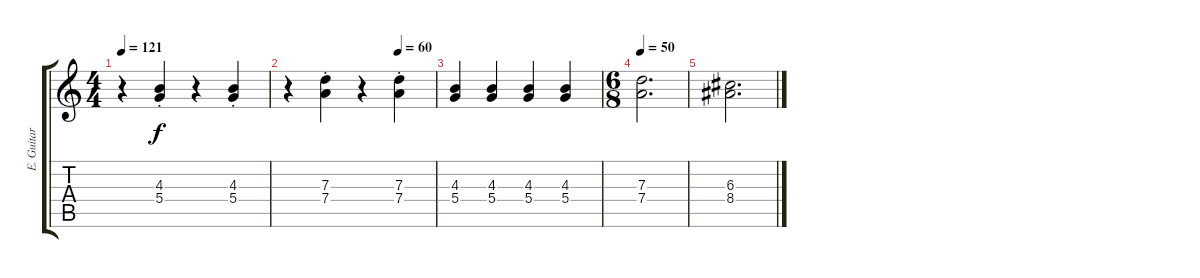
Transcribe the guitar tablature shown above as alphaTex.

\track ("E. Guitar II" "E. Guitar ") {instrument electricguitarclean}
\staff {score tabs}
\tuning (E4 B3 G3 D3 A2 E2) {hide}
\ts (4 4)
\tempo 121
\clef g2
\ks c
r.4{dy f} (4.3{st} 5.4{st}).4 r.4 (4.3{st} 5.4{st}).4 |
\tempo (60 0.75)
r.4 (7.3{st} 7.4{st}).4 r.4 (7.3{st} 7.4{st}).4 |
(4.3 5.4).4 (4.3 5.4).4 (4.3 5.4).4 (4.3 5.4).4 |
\ts (6 8)
\tempo 50
(7.3 7.4).2{d} |
(6.3 8.4).2{d}
